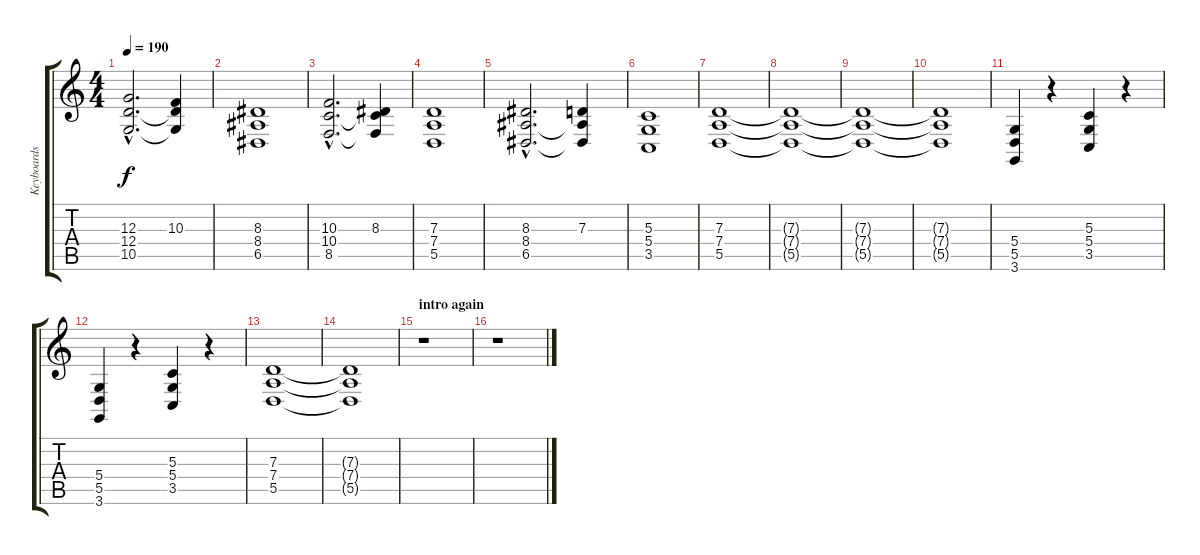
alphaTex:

\track ("Keyboards and Synths (Lord)" "Keyboards ") {instrument drawbarorgan}
\staff {score tabs}
\tuning (E4 B3 G3 D3 A2 E2) {hide}
\ts (4 4)
\tempo 190
\clef g2
\ks c
(12.3{hac} 12.4{hac} 10.5{hac}).2{d dy f volume 10} (10.3 12.4{t} 10.5{t}).4 |
(8.3 8.4 6.5).1 |
(10.3{hac} 10.4{hac} 8.5{hac}).2{d} (8.3 10.4{t} 8.5{t}).4 |
(7.3 7.4 5.5).1 |
(8.3{hac} 8.4{hac} 6.5{hac}).2{d} (7.3 8.4{t} 6.5{t}).4 |
(5.3 5.4 3.5).1 |
(7.3 7.4 5.5).1 |
(7.3{t} 7.4{t} 5.5{t}).1 |
(7.3{t} 7.4{t} 5.5{t}).1 |
(7.3{t} 7.4{t} 5.5{t}).1 |
(5.4 5.5 3.6).4 r.4 (5.3 5.4 3.5).4 r.4 |
(5.4 5.5 3.6).4 r.4 (5.3 5.4 3.5).4 r.4 |
(7.3 7.4 5.5).1 |
(7.3{t} 7.4{t} 5.5{t}).1 |
\section ("" "intro again")
r.1 |
r.1
